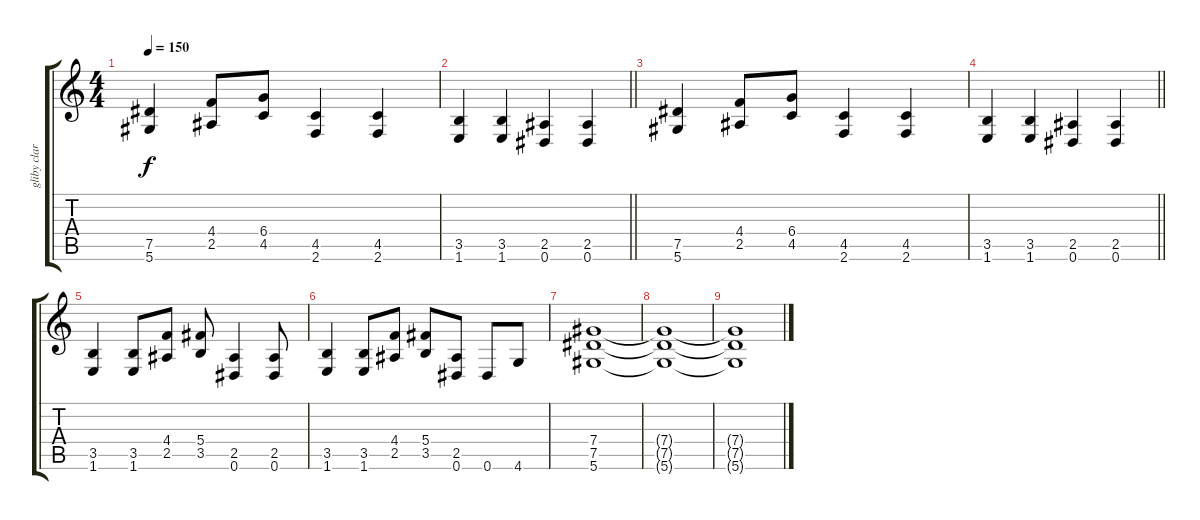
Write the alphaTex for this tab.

\track ("gliby clark - distortion 1" "gliby clar") {instrument distortionguitar}
\staff {score tabs}
\tuning (Eb4 Bb3 Gb3 Db3 Ab2 Eb2) {hide}
\ts (4 4)
\tempo 150
\clef g2
\ks c
(7.5 5.6).4{dy f} (4.4 2.5).8 (6.4 4.5).8 (4.5 2.6).4 (4.5 2.6).4 |
\barLineRight lightlight
(3.5 1.6).4 (3.5 1.6).4 (2.5 0.6).4 (2.5 0.6).4 |
(7.5 5.6).4 (4.4 2.5).8 (6.4 4.5).8 (4.5 2.6).4 (4.5 2.6).4 |
\barLineRight lightlight
(3.5 1.6).4 (3.5 1.6).4 (2.5 0.6).4 (2.5 0.6).4 |
(3.5 1.6).4 (3.5 1.6).8 (4.4 2.5).8 (5.4 3.5).8 (2.5 0.6).4 (2.5 0.6).8 |
(3.5 1.6).4 (3.5 1.6).8 (4.4 2.5).8 (5.4 3.5).8 (2.5 0.6).8 0.6.8 4.6.8 |
(7.4 7.5 5.6).1 |
(7.4{t} 7.5{t} 5.6{t}).1 |
(7.4{t} 7.5{t} 5.6{t}).1
